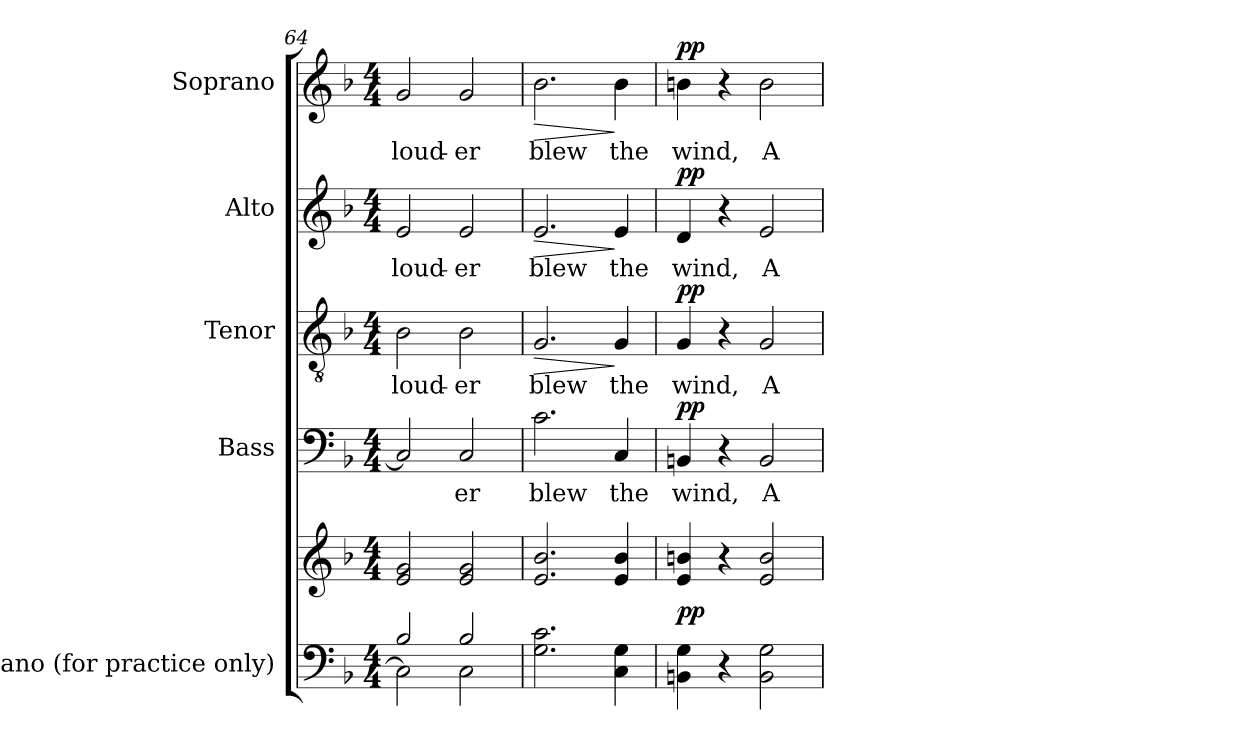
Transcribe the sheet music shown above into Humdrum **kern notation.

**kern	**kern	**dynam	**kern	**text	**dynam	**kern	**text	**dynam	**kern	**text	**dynam	**kern	**text	**dynam
*part5	*part5	*part5	*part4	*part4	*part4	*part3	*part3	*part3	*part2	*part2	*part2	*part1	*part1	*part1
*staff6	*staff5	*staff5/6	*staff4	*staff4	*staff4	*staff3	*staff3	*staff3	*staff2	*staff2	*staff2	*staff1	*staff1	*staff1
*I"Piano (for  practice only)	*	*	*I"Bass	*	*	*I"Tenor	*	*	*I"Alto	*	*	*I"Soprano	*	*
*I'Pno.	*	*	*I'B.	*	*	*I'T.	*	*	*I'A.	*	*	*I'S.	*	*
*clefF4	*clefG2	*	*clefF4	*	*	*clefGv2	*	*	*clefG2	*	*	*clefG2	*	*
*	*	*	*	*	*	*ITrd7c12	*	*	*	*	*	*	*	*
*k[b-]	*k[b-]	*	*k[b-]	*	*	*k[b-]	*	*	*k[b-]	*	*	*k[b-]	*	*
*F:	*F:	*	*F:	*	*	*F:	*	*	*F:	*	*	*F:	*	*
*M4/4	*M4/4	*	*M4/4	*	*	*M4/4	*	*	*M4/4	*	*	*M4/4	*	*
=64	=64	=64	=64	=64	=64	=64	=64	=64	=64	=64	=64	=64	=64	=64
*^	*	*	*	*	*	*	*	*	*	*	*	*	*	*
!	!	!	!	!	!	!	!	!LO:LY:b:color=#000000	!	!	!	!	!	!	!
!	!	!	!	!	!	!	!	!	!	!	!LO:LY:b:color=#000000	!	!	!	!
!	!	!	!	!	!	!	!	!	!	!	!	!	!	!LO:LY:b:color=#000000	!
2B-i/	2Ci\]	2ei/ 2gi	.	2Ci/]	.	.	2BB-i\	loud-	.	2ei/	loud-	.	2gi/	loud-	.
!	!	!	!	!	!LO:LY:b:color=#000000	!	!	!	!	!	!	!	!	!	!
!	!	!	!	!	!	!	!	!LO:LY:b:color=#000000	!	!	!	!	!	!	!
!	!	!	!	!	!	!	!	!	!	!	!LO:LY:b:color=#000000	!	!	!	!
!	!	!	!	!	!	!	!	!	!	!	!	!	!	!LO:LY:b:color=#000000	!
2B-i/	2Ci\	2ei/ 2gi	.	2Ci/	-er	.	2BB-i\	-er	.	2ei/	-er	.	2gi/	-er	.
*v	*v	*	*	*	*	*	*	*	*	*	*	*	*	*	*
!!LO:LB:g=z
=65	=65	=65	=65	=65	=65	=65	=65	=65	=65	=65	=65	=65	=65	=65
*^	*	*	*	*	*	*	*	*	*	*	*	*	*	*
!	!	!	!	!	!LO:LY:b:color=#000000	!	!	!	!	!	!	!	!	!	!
*v	*v	*	*	*	*	*	*	*	*	*	*	*	*	*	*
*^	*	*	*	*	*	*	*	*	*	*	*	*	*	*
!	!	!	!	!	!	!	!	!LO:LY:b:color=#000000	!LO:HP:b	!	!	!	!	!	!
*v	*v	*	*	*	*	*	*	*	*	*	*	*	*	*	*
*^	*	*	*	*	*	*	*	*	*	*	*	*	*	*
!	!	!	!	!	!	!	!	!	!	!	!LO:LY:b:color=#000000	!LO:HP:b	!	!	!
*v	*v	*	*	*	*	*	*	*	*	*	*	*	*	*	*
*^	*	*	*	*	*	*	*	*	*	*	*	*	*	*
!	!	!	!	!	!	!	!	!	!	!	!	!	!	!LO:LY:b:color=#000000	!LO:HP:b
*v	*v	*	*	*	*	*	*	*	*	*	*	*	*	*	*
2.Gi\ 2.ci	2.ei/ 2.b-i	.	2.ci\	blew	.	2.GGi/	blew	>	2.ei/	blew	>	2.b-i\	blew	>
!	!	!	!	!LO:LY:b:color=#000000	!	!	!	!	!	!	!	!	!	!
!	!	!	!	!	!	!	!LO:LY:b:color=#000000	!	!	!	!	!	!	!
!	!	!	!	!	!	!	!	!	!	!LO:LY:b:color=#000000	!	!	!	!
!	!	!	!	!	!	!	!	!	!	!	!	!	!LO:LY:b:color=#000000	!
4Ci\ 4Gi	4ei/ 4b-i	.	4Ci/	the	.	4GGi/	the	]	4ei/	the	]	4b-i\	the	]
=66	=66	=66	=66	=66	=66	=66	=66	=66	=66	=66	=66	=66	=66	=66
!	!	!	!	!LO:LY:b:color=#000000	!	!	!	!	!	!	!	!	!	!
!	!	!	!	!	!	!	!LO:LY:b:color=#000000	!	!	!	!	!	!	!
!	!	!	!	!	!	!	!	!	!	!LO:LY:b:color=#000000	!	!	!	!
!	!	!	!	!	!	!	!	!	!	!	!	!	!LO:LY:b:color=#000000	!
4BBni\ 4Gi	4ei/ 4bni	pp	4BBni/	wind,	pp	4GGi/	wind,	pp	4di/	wind,	pp	4bni\	wind,	pp
4r	4r	.	4r	.	.	4r	.	.	4r	.	.	4r	.	.
!	!	!	!	!LO:LY:b:color=#000000	!	!	!	!	!	!	!	!	!	!
!	!	!	!	!	!	!	!LO:LY:b:color=#000000	!	!	!	!	!	!	!
!	!	!	!	!	!	!	!	!	!	!LO:LY:b:color=#000000	!	!	!	!
!	!	!	!	!	!	!	!	!	!	!	!	!	!LO:LY:b:color=#000000	!
2BBi\ 2Gi	2ei/ 2bi	.	2BBi/	A	.	2GGi/	A	.	2ei/	A	.	2bi\	A	.
=	=	=	=	=	=	=	=	=	=	=	=	=	=	=
*-	*-	*-	*-	*-	*-	*-	*-	*-	*-	*-	*-	*-	*-	*-
